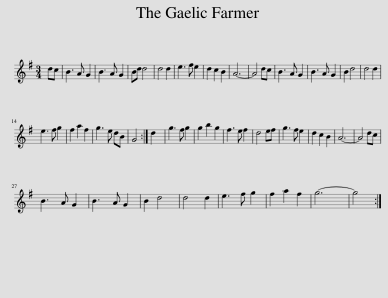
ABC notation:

X:1
L:1/8
M:3/4
I:linebreak $
K:G
V:1 treble
V:1
 dc | B3 A G2 | B3 A G2 | Bd d4 | d4 d2 | %5
 e3 f e2 | d2 c2 B2 | A6- | A4 dc | B3 A G2 | %10
 B3 A G2 | B2 d4 | d4 d2 |$ e3 f g2 | f2 a2 f2 | %15
 g3 e dB | G4 :| d2 | g3 f g2 | g2 b2 g2 | %20
 f3 e f2 | d4 ef | g3 f e2 | d2 c2 B2 | A6- | %25
 A4 dc |$ B3 A G2 | B3 A G2 | B2 d4 | d4 d2 | %30
 e3 f g2 | f2 a2 f2 | g6- | g4 :| %34
